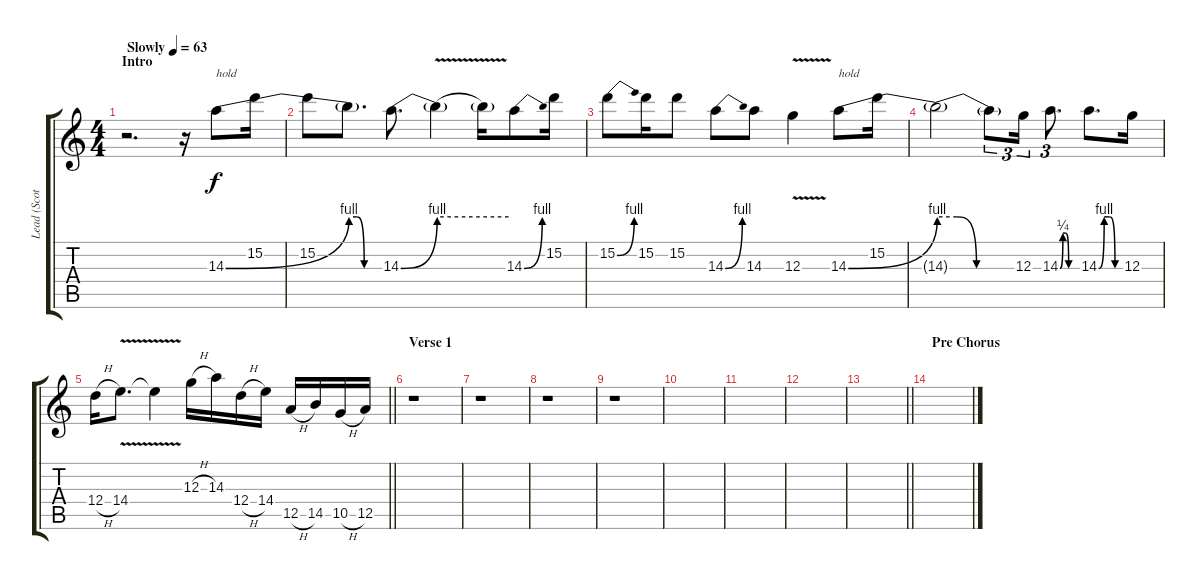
\track ("Lead (Scotti Hill)" "Lead (Scot") {instrument distortionguitar}
\staff {score tabs}
\tuning (E4 B3 G3 D3 A2 E2) {hide}
\ts (4 4)
\section ("" "Intro")
\tempo (63 "Slowly")
\clef g2
\ks c
r.2{d dy f instrument distortionguitar} r.16 14.3{be (bend 0 0 60 4)}.8{txt "hold"} 15.2.16 |
15.2.8 14.3{be (custom 0 4 15 4 30 0 60 0) t}.8{d} 14.3{be (bend 0 0 60 4)}.8{d} 14.3{be (hold 0 4 60 4) v t}.4 14.3{t}.16 14.3{be (bend 0 0 60 4)}.8 15.2.16 |
15.2{be (bend 0 0 60 4)}.8 15.2.16 15.2.8 14.3{be (bend 0 0 60 4)}.8 14.3.8 12.3{v}.4 14.3{be (bend 0 0 60 4)}.8{txt "hold"} 15.2.16 |
14.3{be (custom 0 4 15 4 30 0 60 0) t}.2 14.3{t}.8{tu (3 2)} 12.3.16{tu (3 2)} 14.3{be (custom 0 0 10 1 20 1 30 0 60 0)}.8{d tu (3 2)} 14.3{be (custom 0 0 15 4 30 4 45 0 60 0)}.8{d} 12.3.16 |
\barLineRight lightlight
12.4{h}.16 14.4{v}.8{d} 14.4{t}.4 12.3{h}.16 14.3.16 12.4{h}.16 14.4.16 12.5{h}.16 14.5.16 10.5{h}.16 12.5.16 |
\section ("" "Verse 1")
r.1 |
r.1 |
r.1 |
r.1 |
|
|
|
\barLineRight lightlight
|
\section ("" "Pre Chorus")
